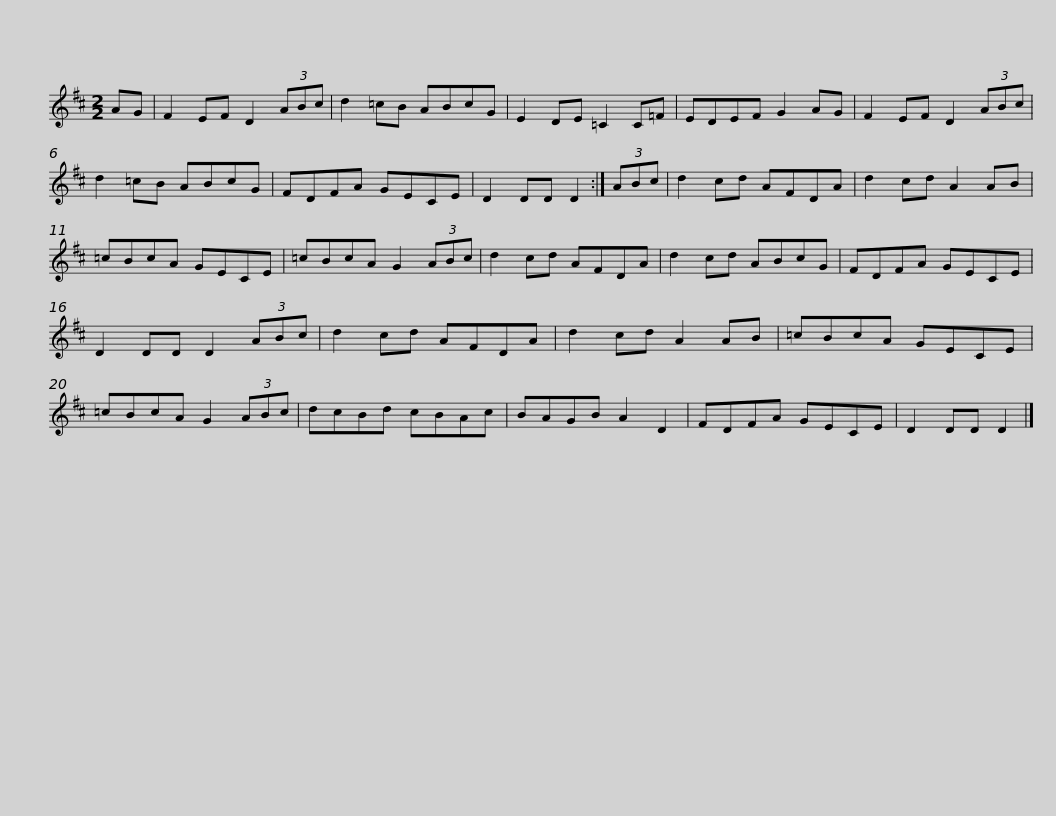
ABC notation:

X:1
L:1/8
M:2/2
I:linebreak $
K:D
V:1 treble
V:1
 AG | F2 EF D2 (3ABc | d2 =cB ABcG | E2 DE =C2 C=F | EDEF G2 AG | %5
 F2 EF D2 (3ABc |$ d2 =cB ABcG | FDFA GECE | D2 DD D2 :| (3ABc | %10
 d2 cd AFDA | d2 cd A2 AB | =cBcA GECE |$ =cBcA G2 (3ABc | d2 cd AFDA | %15
 d2 cd ABcG | FDFA GECE | D2 DD D2 (3ABc | d2 cd AFDA |$ d2 cd A2 AB | %20
 =cBcA GECE | =cBcA G2 (3ABc | dcBd cBAc | BAGB A2 D2 | FDFA GECE |$ %25
 D2 DD D2 |] %26
